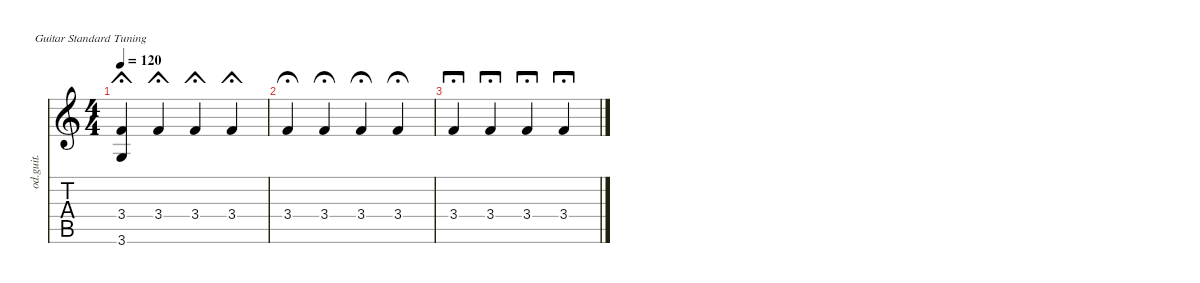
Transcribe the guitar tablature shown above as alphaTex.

\defaultSystemsLayout 4
\hideDynamics
\bracketExtendMode nobrackets
\otherSystemsTrackNameOrientation horizontal
\track ("Overdriven Guitar" "od.guit.") {instrument overdrivenguitar}
\staff {score tabs}
\tuning (E4 B3 G3 D3 A2 E2)
\ts (4 4)
\tempo 120
\clef g2
\ks c
(3.4 3.6).4{dy mf fermata (short 0) instrument overdrivenguitar} 3.4.4{fermata (short 0.26)} 3.4.4{fermata (short 0.5)} 3.4.4{fermata (short 1)} |
3.4.4{fermata (medium 0)} 3.4.4{fermata (medium 0.26)} 3.4.4{fermata (medium 0.5)} 3.4.4{fermata (medium 1)} |
3.4.4{fermata (long 1)} 3.4.4{fermata (long 0.5)} 3.4.4{fermata (long 0.21)} 3.4.4{fermata (long 0)}
